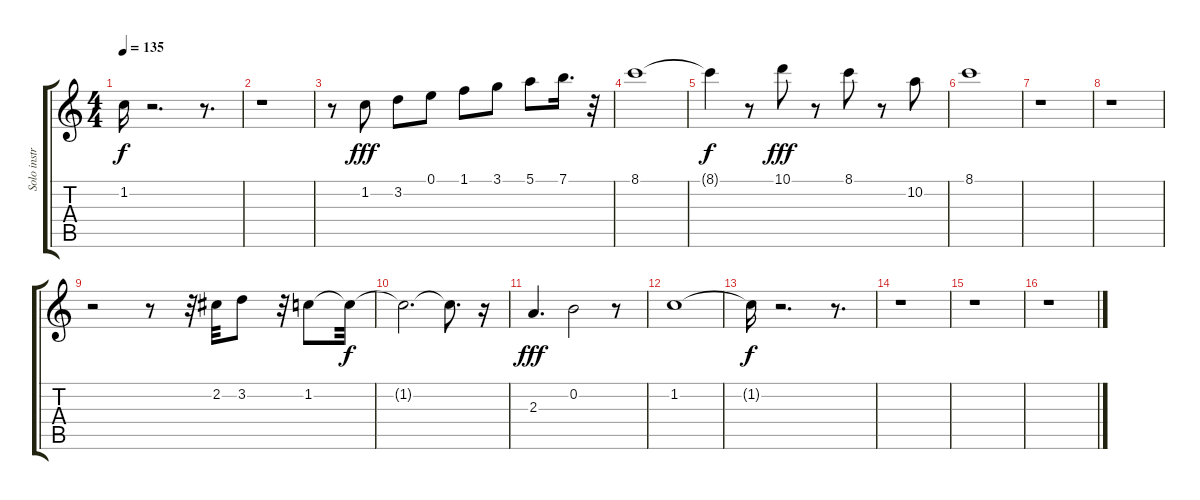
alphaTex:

\track ("Solo instrument" "Solo instr") {instrument distortionguitar}
\staff {score tabs}
\tuning (E4 B3 G3 D3 A2 E2) {hide}
\ts (4 4)
\tempo 135
\clef g2
\ks c
1.2{t}.16{dy f} r.2{d} r.8{d} |
r.1 |
r.8 1.2.8{dy fff} 3.2.8 0.1.8 1.1.8 3.1.8 5.1.8 7.1.16{d} r.32 |
8.1.1 |
8.1{t}.4{dy f} r.8 10.1.8{dy fff} r.8 8.1.8 r.8 10.2.8 |
8.1.1 |
r.1 |
r.1 |
r.2 r.8 r.32 2.2.32 3.2.8 r.32 1.2.8 1.2{t}.32{dy f} |
1.2{t}.2{d} 1.2{t}.8{d} r.16 |
2.3.4{d dy fff} 0.2.2 r.8 |
1.2.1 |
1.2{t}.16{dy f} r.2{d} r.8{d} |
r.1 |
r.1 |
r.1
